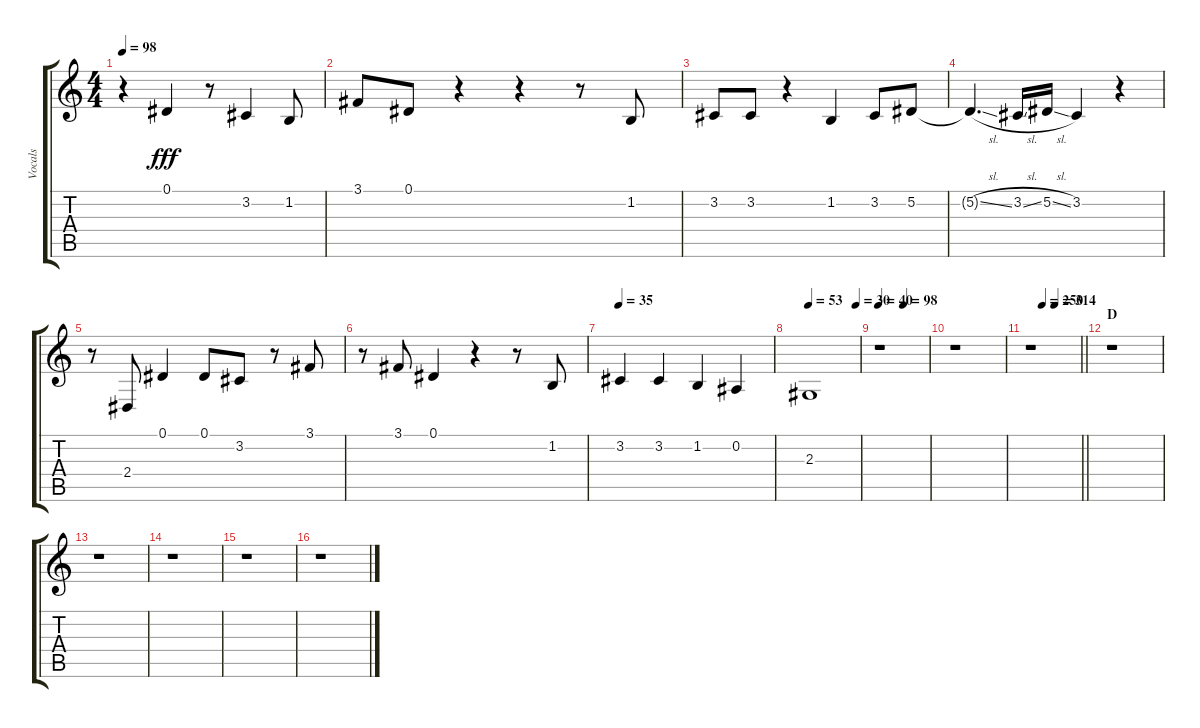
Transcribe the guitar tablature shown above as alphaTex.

\track ("Vocals" "Vocals") {instrument voiceoohs}
\staff {score tabs}
\tuning (Eb4 Bb3 Gb3 Db3 Ab2 Eb2) {hide}
\ts (4 4)
\tempo 98
\clef g2
\ks c
r.4{dy fff} 0.1.4 r.8 3.2.4 1.2.8 |
3.1.8 0.1.8 r.4 r.4 r.8 1.2.8 |
3.2.8 3.2.8 r.4 1.2.4 3.2.8 5.2.8 |
5.2{sl t}.4{d} 3.2{sl}.16 5.2{sl}.16 3.2.4 r.4 |
r.8 2.4.8 0.1.4 0.1.8 3.2.8 r.8 3.1.8 |
r.8 3.1.8 0.1.4 r.4 r.8 1.2.8 |
\tempo 35
3.2.4 3.2.4 1.2.4 0.2.4 |
\tempo 53
\tempo (30 0.9375)
2.3.1 |
\tempo 40
\tempo (98 0.5)
r.1 |
r.1 |
\tempo (314 0.5)
\tempo (250 0.25)
\barLineRight lightlight
r.1 |
\section ("" "D")
r.1 |
r.1 |
r.1 |
r.1 |
r.1
